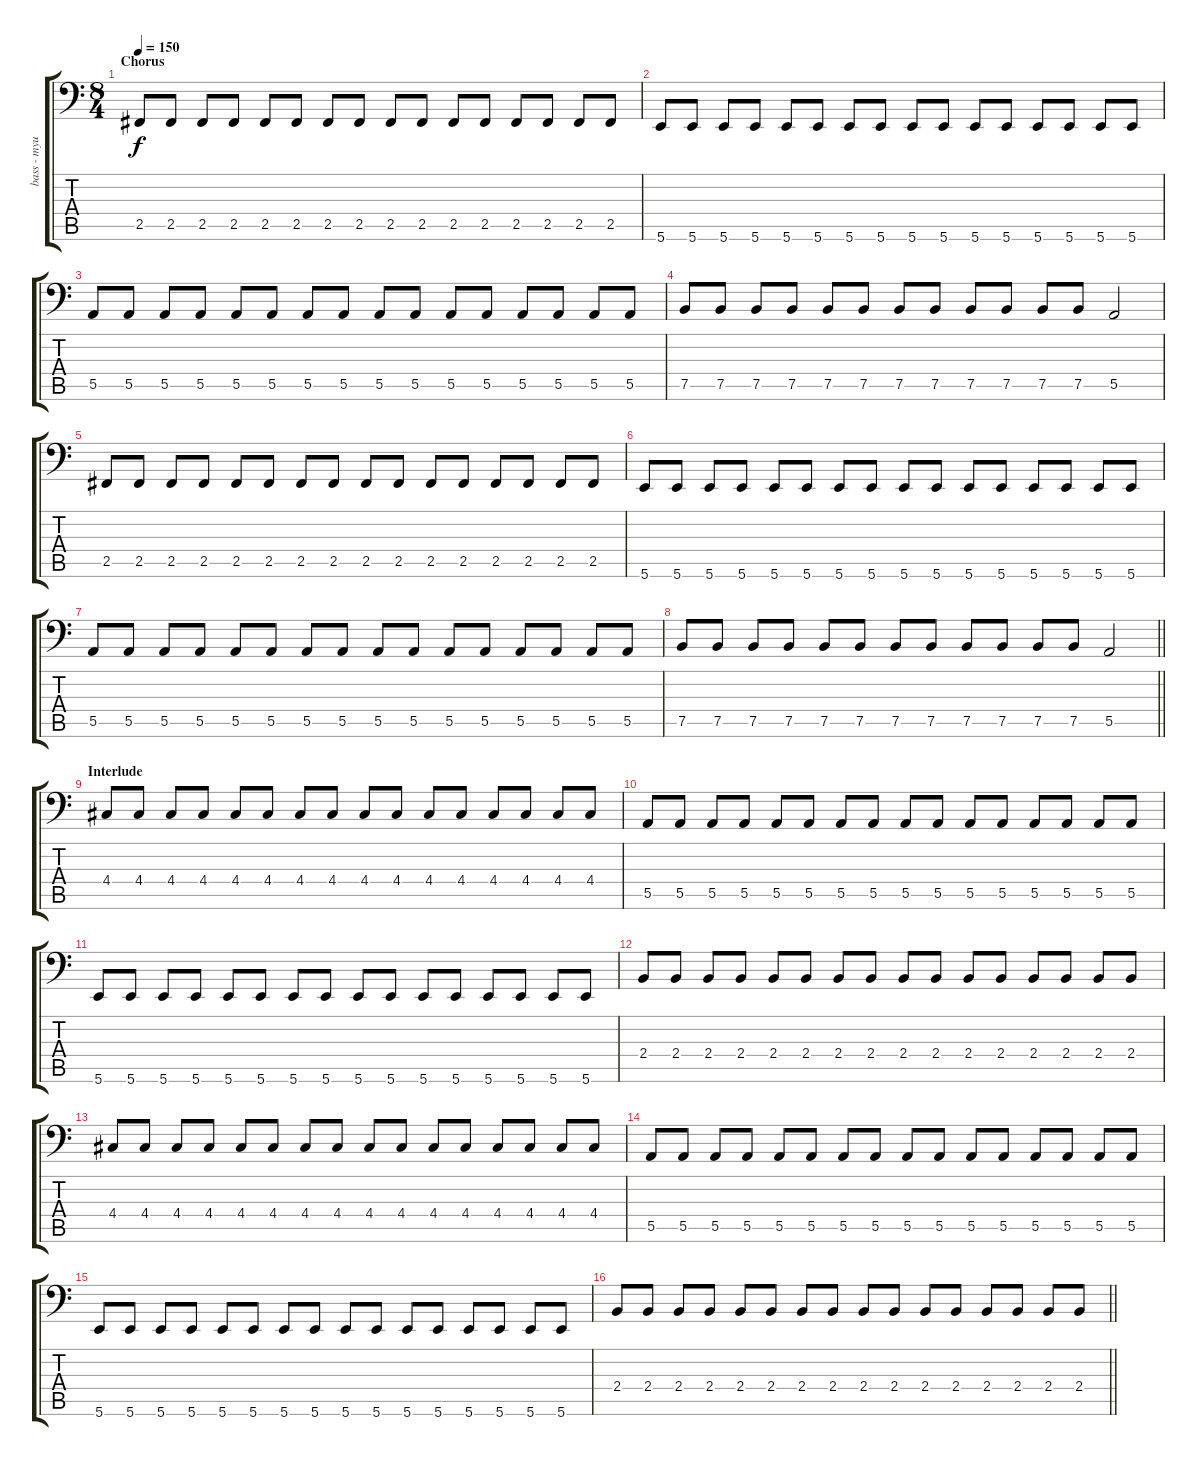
\track ("bass - myung" "bass - myu") {instrument electricbassfinger}
\staff {score tabs}
\tuning (C3 G2 D2 A1 E1 B0) {hide}
\ts (8 4)
\section ("" "Chorus")
\tempo 150
\clef f4
\ks c
2.5.8{dy f} 2.5.8 2.5.8 2.5.8 2.5.8 2.5.8 2.5.8 2.5.8 2.5.8 2.5.8 2.5.8 2.5.8 2.5.8 2.5.8 2.5.8 2.5.8 |
5.6.8 5.6.8 5.6.8 5.6.8 5.6.8 5.6.8 5.6.8 5.6.8 5.6.8 5.6.8 5.6.8 5.6.8 5.6.8 5.6.8 5.6.8 5.6.8 |
5.5.8 5.5.8 5.5.8 5.5.8 5.5.8 5.5.8 5.5.8 5.5.8 5.5.8 5.5.8 5.5.8 5.5.8 5.5.8 5.5.8 5.5.8 5.5.8 |
7.5.8 7.5.8 7.5.8 7.5.8 7.5.8 7.5.8 7.5.8 7.5.8 7.5.8 7.5.8 7.5.8 7.5.8 5.5.2 |
2.5.8 2.5.8 2.5.8 2.5.8 2.5.8 2.5.8 2.5.8 2.5.8 2.5.8 2.5.8 2.5.8 2.5.8 2.5.8 2.5.8 2.5.8 2.5.8 |
5.6.8 5.6.8 5.6.8 5.6.8 5.6.8 5.6.8 5.6.8 5.6.8 5.6.8 5.6.8 5.6.8 5.6.8 5.6.8 5.6.8 5.6.8 5.6.8 |
5.5.8 5.5.8 5.5.8 5.5.8 5.5.8 5.5.8 5.5.8 5.5.8 5.5.8 5.5.8 5.5.8 5.5.8 5.5.8 5.5.8 5.5.8 5.5.8 |
\barLineRight lightlight
7.5.8 7.5.8 7.5.8 7.5.8 7.5.8 7.5.8 7.5.8 7.5.8 7.5.8 7.5.8 7.5.8 7.5.8 5.5.2 |
\section ("" "Interlude")
4.4.8 4.4.8 4.4.8 4.4.8 4.4.8 4.4.8 4.4.8 4.4.8 4.4.8 4.4.8 4.4.8 4.4.8 4.4.8 4.4.8 4.4.8 4.4.8 |
5.5.8 5.5.8 5.5.8 5.5.8 5.5.8 5.5.8 5.5.8 5.5.8 5.5.8 5.5.8 5.5.8 5.5.8 5.5.8 5.5.8 5.5.8 5.5.8 |
5.6.8 5.6.8 5.6.8 5.6.8 5.6.8 5.6.8 5.6.8 5.6.8 5.6.8 5.6.8 5.6.8 5.6.8 5.6.8 5.6.8 5.6.8 5.6.8 |
2.4.8 2.4.8 2.4.8 2.4.8 2.4.8 2.4.8 2.4.8 2.4.8 2.4.8 2.4.8 2.4.8 2.4.8 2.4.8 2.4.8 2.4.8 2.4.8 |
4.4.8 4.4.8 4.4.8 4.4.8 4.4.8 4.4.8 4.4.8 4.4.8 4.4.8 4.4.8 4.4.8 4.4.8 4.4.8 4.4.8 4.4.8 4.4.8 |
5.5.8 5.5.8 5.5.8 5.5.8 5.5.8 5.5.8 5.5.8 5.5.8 5.5.8 5.5.8 5.5.8 5.5.8 5.5.8 5.5.8 5.5.8 5.5.8 |
5.6.8 5.6.8 5.6.8 5.6.8 5.6.8 5.6.8 5.6.8 5.6.8 5.6.8 5.6.8 5.6.8 5.6.8 5.6.8 5.6.8 5.6.8 5.6.8 |
\barLineRight lightlight
2.4.8 2.4.8 2.4.8 2.4.8 2.4.8 2.4.8 2.4.8 2.4.8 2.4.8 2.4.8 2.4.8 2.4.8 2.4.8 2.4.8 2.4.8 2.4.8
